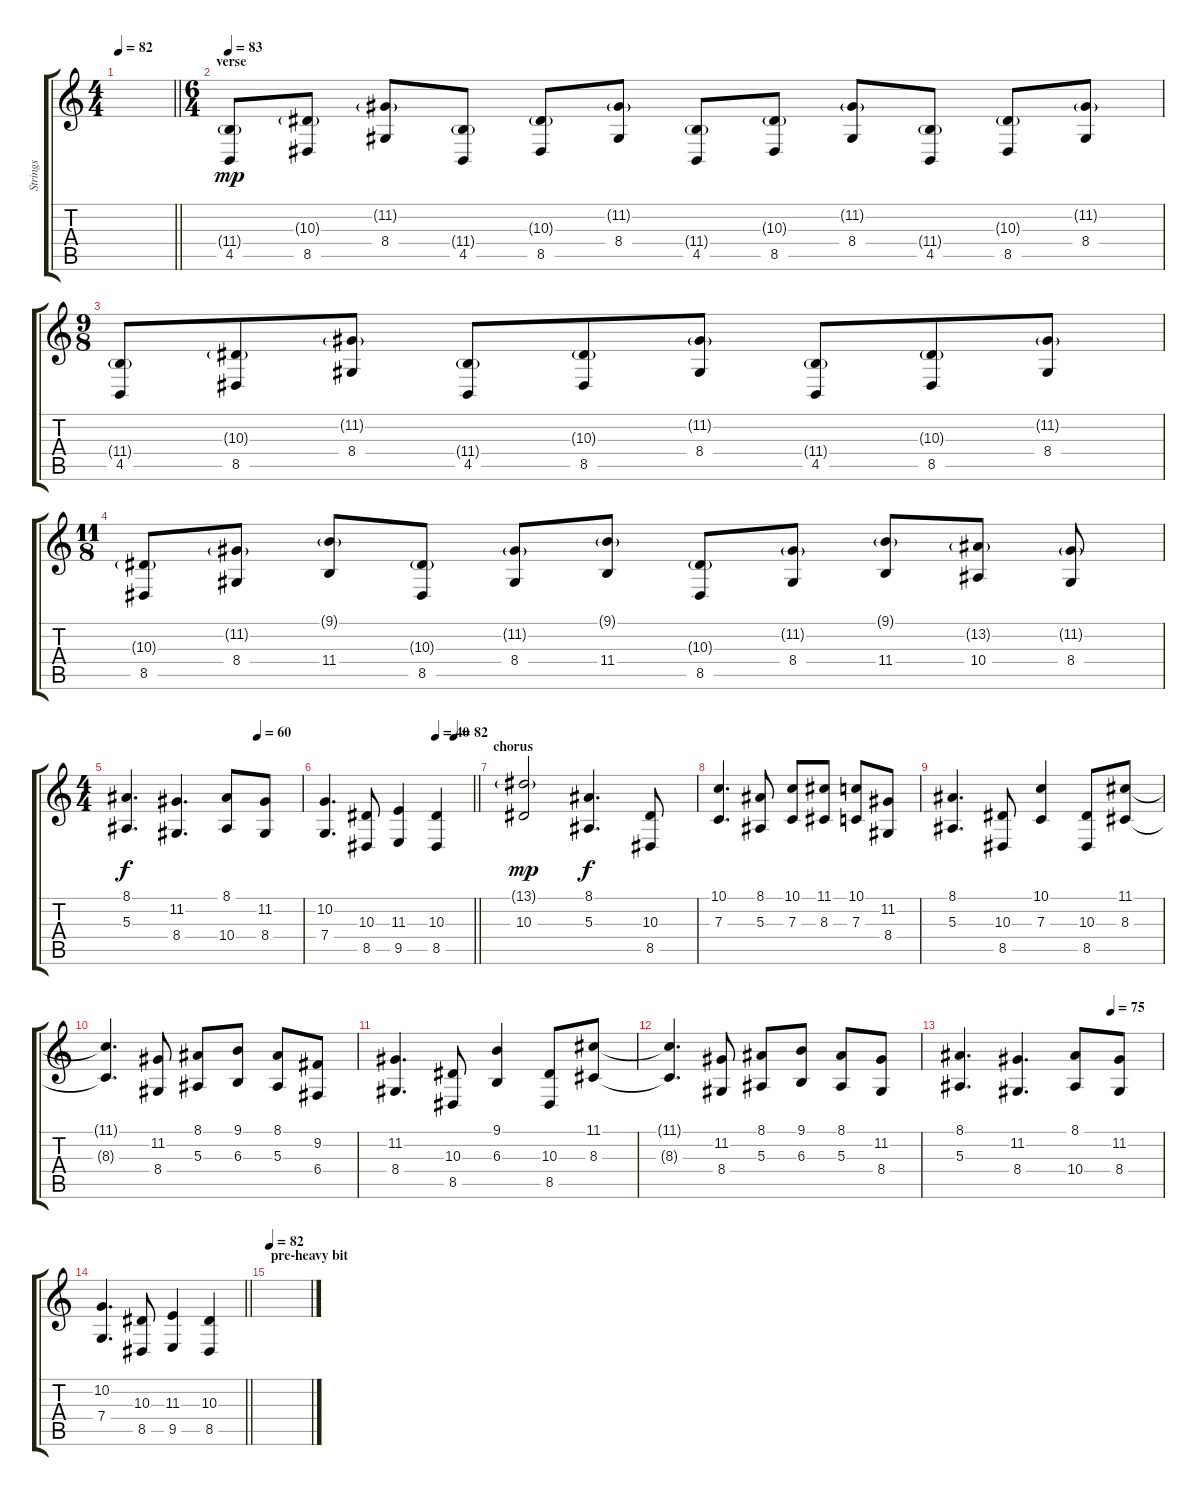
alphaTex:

\track ("Strings" "Strings") {instrument cello}
\staff {score tabs}
\tuning (D4 A3 F3 C3 G2 C2) {hide}
\ts (4 4)
\tempo 82
\clef g2
\barLineRight lightlight
\ks c
|
\ts (6 4)
\section ("" "verse")
\tempo 83
(11.4{g} 4.5).8{dy mp} (10.3{g} 8.5).8 (11.2{g} 8.4).8 (11.4{g} 4.5).8 (10.3{g} 8.5).8 (11.2{g} 8.4).8 (11.4{g} 4.5).8 (10.3{g} 8.5).8 (11.2{g} 8.4).8 (11.4{g} 4.5).8 (10.3{g} 8.5).8 (11.2{g} 8.4).8 |
\ts (9 8)
(11.4{g} 4.5).8 (10.3{g} 8.5).8 (11.2{g} 8.4).8 (11.4{g} 4.5).8 (10.3{g} 8.5).8 (11.2{g} 8.4).8 (11.4{g} 4.5).8 (10.3{g} 8.5).8 (11.2{g} 8.4).8 |
\ts (11 8)
(10.3{g} 8.5).8 (11.2{g} 8.4).8 (9.1{g} 11.4).8 (10.3{g} 8.5).8 (11.2{g} 8.4).8 (9.1{g} 11.4).8 (10.3{g} 8.5).8 (11.2{g} 8.4).8 (9.1{g} 11.4).8 (13.2{g} 10.4).8 (11.2{g} 8.4).8 |
\ts (4 4)
\tempo (60 0.75)
(8.1 5.3).4{d dy f} (11.2 8.4).4{d} (8.1 10.4).8 (11.2 8.4).8 |
\tempo (40 0.75)
\tempo (82 0.875)
\barLineRight lightlight
(10.2 7.4).4{d} (10.3 8.5).8 (11.3 9.5).4 (10.3 8.5).4 |
\section ("" "chorus")
(13.1{g} 10.3).2{dy mp} (8.1 5.3).4{d dy f} (10.3 8.5).8 |
(10.1 7.3).4{d} (8.1 5.3).8 (10.1 7.3).8 (11.1 8.3).8 (10.1 7.3).8 (11.2 8.4).8 |
(8.1 5.3).4{d} (10.3 8.5).8 (10.1 7.3).4 (10.3 8.5).8 (11.1 8.3).8 |
(11.1{t} 8.3{t}).4{d} (11.2 8.4).8 (8.1 5.3).8 (9.1 6.3).8 (8.1 5.3).8 (9.2 6.4).8 |
(11.2 8.4).4{d} (10.3 8.5).8 (9.1 6.3).4 (10.3 8.5).8 (11.1 8.3).8 |
(11.1{t} 8.3{t}).4{d} (11.2 8.4).8 (8.1 5.3).8 (9.1 6.3).8 (8.1 5.3).8 (11.2 8.4).8 |
\tempo (75 0.75)
(8.1 5.3).4{d} (11.2 8.4).4{d} (8.1 10.4).8 (11.2 8.4).8 |
\barLineRight lightlight
(10.2 7.4).4{d} (10.3 8.5).8 (11.3 9.5).4 (10.3 8.5).4 |
\section ("" "pre-heavy bit")
\tempo 82
